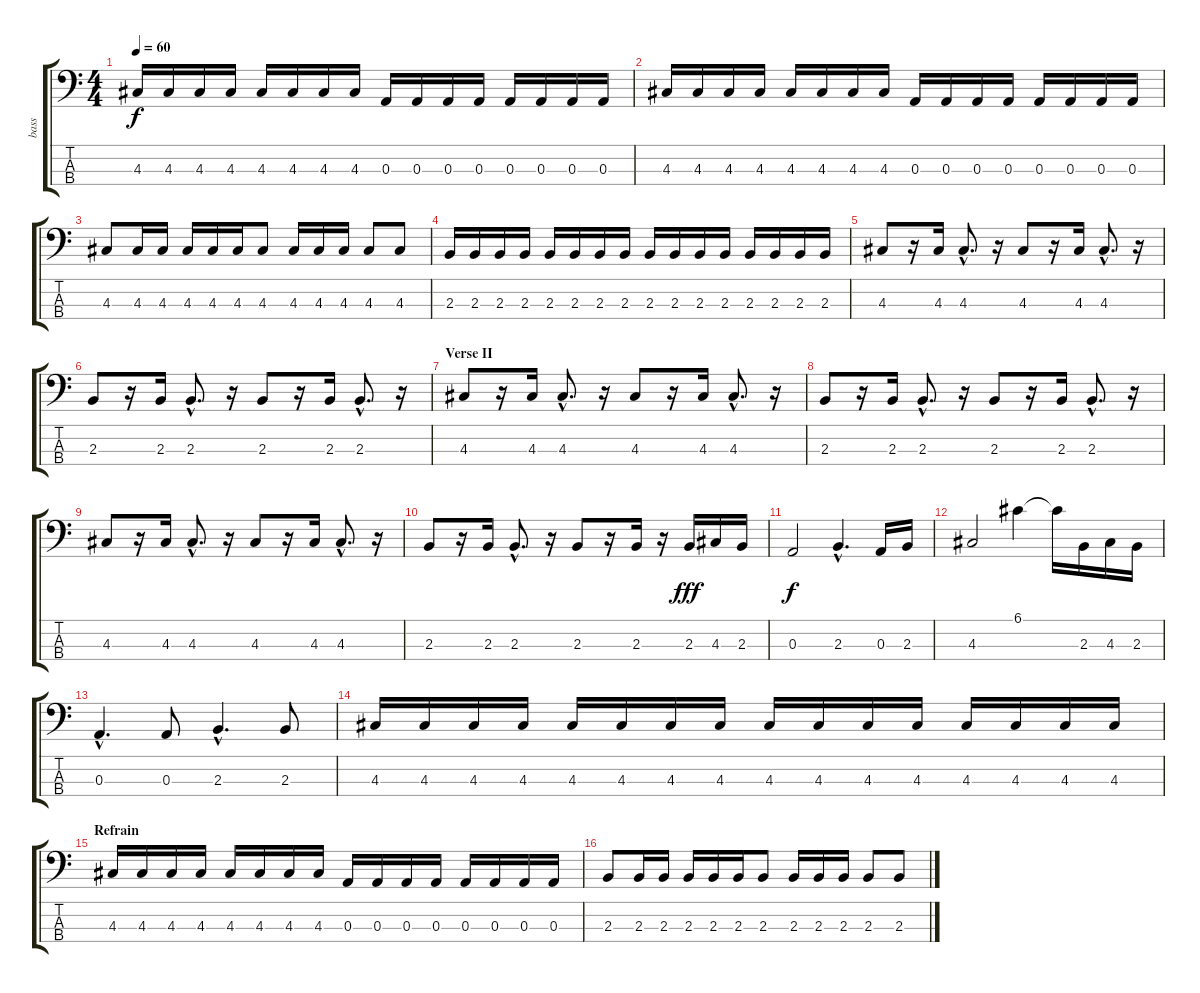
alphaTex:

\track ("bass" "bass") {instrument synthbass2}
\staff {score tabs}
\tuning (G2 D2 A1 E1) {hide}
\ts (4 4)
\tempo 60
\clef f4
\ks c
4.3.16{dy f} 4.3.16 4.3.16 4.3.16 4.3.16 4.3.16 4.3.16 4.3.16 0.3.16 0.3.16 0.3.16 0.3.16 0.3.16 0.3.16 0.3.16 0.3.16 |
4.3.16 4.3.16 4.3.16 4.3.16 4.3.16 4.3.16 4.3.16 4.3.16 0.3.16 0.3.16 0.3.16 0.3.16 0.3.16 0.3.16 0.3.16 0.3.16 |
4.3.8 4.3.16 4.3.16 4.3.16 4.3.16 4.3.16 4.3.8 4.3.16 4.3.16 4.3.16 4.3.8 4.3.8 |
2.3.16 2.3.16 2.3.16 2.3.16 2.3.16 2.3.16 2.3.16 2.3.16 2.3.16 2.3.16 2.3.16 2.3.16 2.3.16 2.3.16 2.3.16 2.3.16 |
4.3.8 r.16 4.3.16 4.3{hac}.8{d} r.16 4.3.8 r.16 4.3.16 4.3{hac}.8{d} r.16 |
2.3.8 r.16 2.3.16 2.3{hac}.8{d} r.16 2.3.8 r.16 2.3.16 2.3{hac}.8{d} r.16 |
\section ("" "Verse II")
4.3.8 r.16 4.3.16 4.3{hac}.8{d} r.16 4.3.8 r.16 4.3.16 4.3{hac}.8{d} r.16 |
2.3.8 r.16 2.3.16 2.3{hac}.8{d} r.16 2.3.8 r.16 2.3.16 2.3{hac}.8{d} r.16 |
4.3.8 r.16 4.3.16 4.3{hac}.8{d} r.16 4.3.8 r.16 4.3.16 4.3{hac}.8{d} r.16 |
2.3.8 r.16 2.3.16 2.3{hac}.8{d} r.16 2.3.8 r.16 2.3.16 r.16 2.3.16{dy fff} 4.3.16 2.3.16 |
0.3.2{dy f} 2.3{hac}.4{d} 0.3.16 2.3.16 |
4.3.2 6.1.4 6.1{t}.16 2.3.16 4.3.16 2.3.16 |
0.3{hac}.4{d} 0.3.8 2.3{hac}.4{d} 2.3.8 |
4.3.16 4.3.16 4.3.16 4.3.16 4.3.16 4.3.16 4.3.16 4.3.16 4.3.16 4.3.16 4.3.16 4.3.16 4.3.16 4.3.16 4.3.16 4.3.16 |
\section ("" "Refrain")
4.3.16 4.3.16 4.3.16 4.3.16 4.3.16 4.3.16 4.3.16 4.3.16 0.3.16 0.3.16 0.3.16 0.3.16 0.3.16 0.3.16 0.3.16 0.3.16 |
2.3.8 2.3.16 2.3.16 2.3.16 2.3.16 2.3.16 2.3.8 2.3.16 2.3.16 2.3.16 2.3.8 2.3.8
